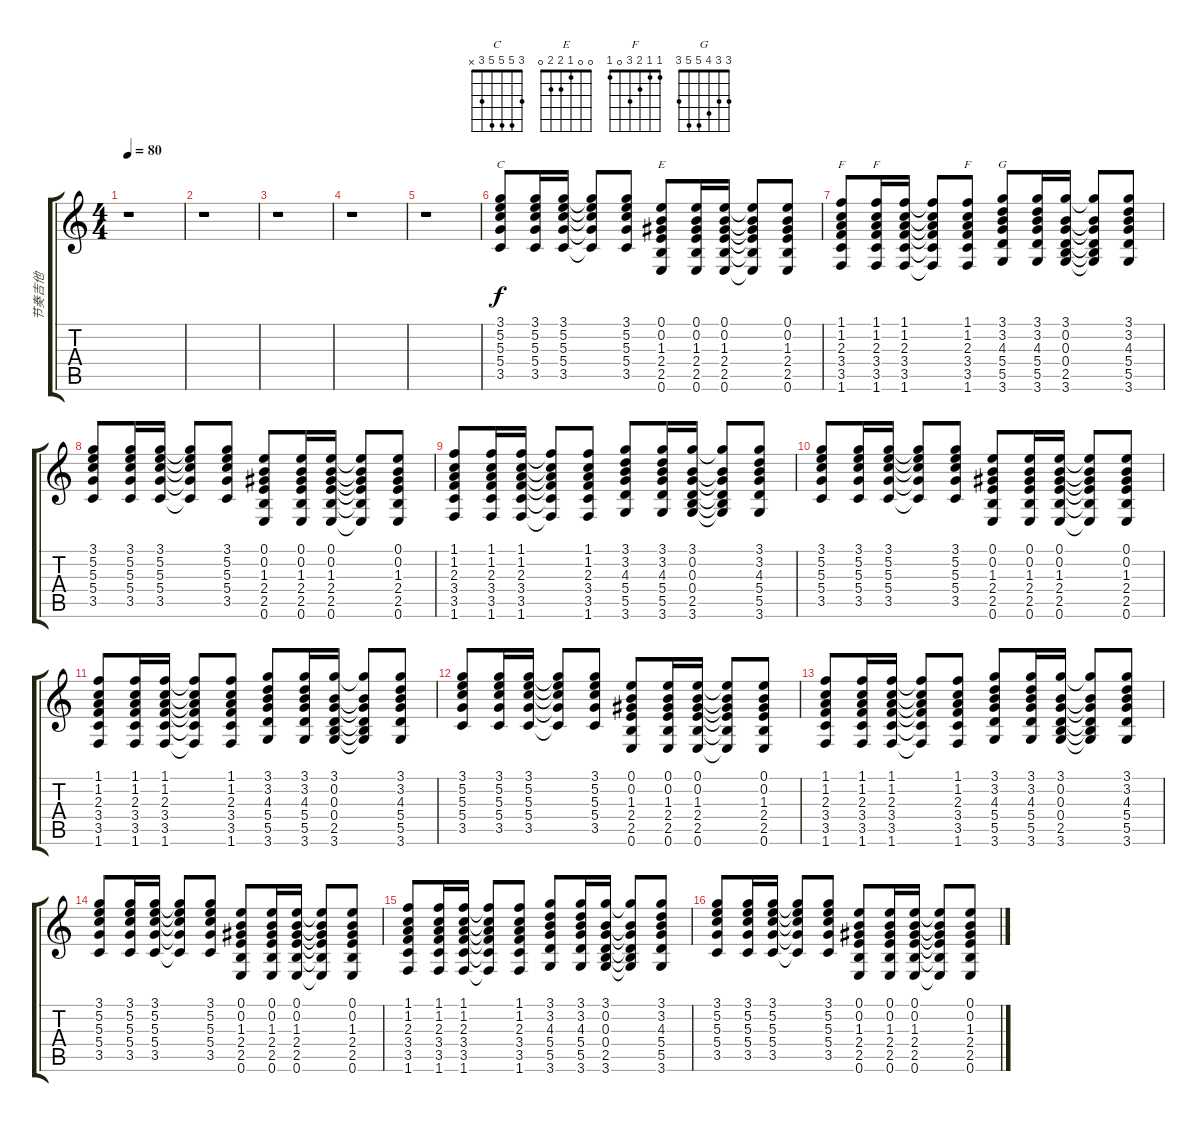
\track ("节奏吉他" "节奏吉他") {instrument distortionguitar}
\staff {score tabs}
\tuning (E4 B3 G3 D3 A2 E2) {hide}
\chord ("C" 3 5 5 5 3 x)
\chord ("E" 0 0 1 2 2 0)
\chord ("F" 5 6 5 7 8 x) {firstfret 5}
\chord ("F" 1 1 2 3 3 1)
\chord ("F" 1 1 2 3 0 1)
\chord ("G" 3 3 4 5 5 3)
\ts (4 4)
\tempo 80
\clef g2
\ks c
r.1{dy f} |
r.1 |
r.1 |
r.1 |
r.1 |
(3.1 5.2 5.3 5.4 3.5).8{ch "C"} (3.1 5.2 5.3 5.4 3.5).16 (3.1 5.2 5.3 5.4 3.5).16 (3.1{t} 5.2{t} 5.3{t} 5.4{t} 3.5{t}).8 (3.1 5.2 5.3 5.4 3.5).8 (0.1 0.2 1.3 2.4 2.5 0.6).8{ch "E"} (0.1 0.2 1.3 2.4 2.5 0.6).16 (0.1 0.2 1.3 2.4 2.5 0.6).16 (0.1{t} 0.2{t} 1.3{t} 2.4{t} 2.5{t} 0.6{t}).8 (0.1 0.2 1.3 2.4 2.5 0.6).8 |
(1.1 1.2 2.3 3.4 3.5 1.6).8{ch "F"} (1.1 1.2 2.3 3.4 3.5 1.6).16{ch "F"} (1.1 1.2 2.3 3.4 3.5 1.6).16 (1.1{t} 1.2{t} 2.3{t} 3.4{t} 3.5{t} 1.6{t}).8 (1.1 1.2 2.3 3.4 3.5 1.6).8{ch "F"} (3.1 3.2 4.3 5.4 5.5 3.6).8{ch "G"} (3.1 3.2 4.3 5.4 5.5 3.6).16 (3.1 0.2 0.3 0.4 2.5 3.6).16 (3.1{t} 0.2{t} 0.3{t} 0.4{t} 2.5{t} 3.6{t}).8 (3.1 3.2 4.3 5.4 5.5 3.6).8 |
(3.1 5.2 5.3 5.4 3.5).8 (3.1 5.2 5.3 5.4 3.5).16 (3.1 5.2 5.3 5.4 3.5).16 (3.1{t} 5.2{t} 5.3{t} 5.4{t} 3.5{t}).8 (3.1 5.2 5.3 5.4 3.5).8 (0.1 0.2 1.3 2.4 2.5 0.6).8 (0.1 0.2 1.3 2.4 2.5 0.6).16 (0.1 0.2 1.3 2.4 2.5 0.6).16 (0.1{t} 0.2{t} 1.3{t} 2.4{t} 2.5{t} 0.6{t}).8 (0.1 0.2 1.3 2.4 2.5 0.6).8 |
(1.1 1.2 2.3 3.4 3.5 1.6).8 (1.1 1.2 2.3 3.4 3.5 1.6).16 (1.1 1.2 2.3 3.4 3.5 1.6).16 (1.1{t} 1.2{t} 2.3{t} 3.4{t} 3.5{t} 1.6{t}).8 (1.1 1.2 2.3 3.4 3.5 1.6).8 (3.1 3.2 4.3 5.4 5.5 3.6).8 (3.1 3.2 4.3 5.4 5.5 3.6).16 (3.1 0.2 0.3 0.4 2.5 3.6).16 (3.1{t} 0.2{t} 0.3{t} 0.4{t} 2.5{t} 3.6{t}).8 (3.1 3.2 4.3 5.4 5.5 3.6).8 |
(3.1 5.2 5.3 5.4 3.5).8 (3.1 5.2 5.3 5.4 3.5).16 (3.1 5.2 5.3 5.4 3.5).16 (3.1{t} 5.2{t} 5.3{t} 5.4{t} 3.5{t}).8 (3.1 5.2 5.3 5.4 3.5).8 (0.1 0.2 1.3 2.4 2.5 0.6).8 (0.1 0.2 1.3 2.4 2.5 0.6).16 (0.1 0.2 1.3 2.4 2.5 0.6).16 (0.1{t} 0.2{t} 1.3{t} 2.4{t} 2.5{t} 0.6{t}).8 (0.1 0.2 1.3 2.4 2.5 0.6).8 |
(1.1 1.2 2.3 3.4 3.5 1.6).8 (1.1 1.2 2.3 3.4 3.5 1.6).16 (1.1 1.2 2.3 3.4 3.5 1.6).16 (1.1{t} 1.2{t} 2.3{t} 3.4{t} 3.5{t} 1.6{t}).8 (1.1 1.2 2.3 3.4 3.5 1.6).8 (3.1 3.2 4.3 5.4 5.5 3.6).8 (3.1 3.2 4.3 5.4 5.5 3.6).16 (3.1 0.2 0.3 0.4 2.5 3.6).16 (3.1{t} 0.2{t} 0.3{t} 0.4{t} 2.5{t} 3.6{t}).8 (3.1 3.2 4.3 5.4 5.5 3.6).8 |
(3.1 5.2 5.3 5.4 3.5).8 (3.1 5.2 5.3 5.4 3.5).16 (3.1 5.2 5.3 5.4 3.5).16 (3.1{t} 5.2{t} 5.3{t} 5.4{t} 3.5{t}).8 (3.1 5.2 5.3 5.4 3.5).8 (0.1 0.2 1.3 2.4 2.5 0.6).8 (0.1 0.2 1.3 2.4 2.5 0.6).16 (0.1 0.2 1.3 2.4 2.5 0.6).16 (0.1{t} 0.2{t} 1.3{t} 2.4{t} 2.5{t} 0.6{t}).8 (0.1 0.2 1.3 2.4 2.5 0.6).8 |
(1.1 1.2 2.3 3.4 3.5 1.6).8 (1.1 1.2 2.3 3.4 3.5 1.6).16 (1.1 1.2 2.3 3.4 3.5 1.6).16 (1.1{t} 1.2{t} 2.3{t} 3.4{t} 3.5{t} 1.6{t}).8 (1.1 1.2 2.3 3.4 3.5 1.6).8 (3.1 3.2 4.3 5.4 5.5 3.6).8 (3.1 3.2 4.3 5.4 5.5 3.6).16 (3.1 0.2 0.3 0.4 2.5 3.6).16 (3.1{t} 0.2{t} 0.3{t} 0.4{t} 2.5{t} 3.6{t}).8 (3.1 3.2 4.3 5.4 5.5 3.6).8 |
(3.1 5.2 5.3 5.4 3.5).8 (3.1 5.2 5.3 5.4 3.5).16 (3.1 5.2 5.3 5.4 3.5).16 (3.1{t} 5.2{t} 5.3{t} 5.4{t} 3.5{t}).8 (3.1 5.2 5.3 5.4 3.5).8 (0.1 0.2 1.3 2.4 2.5 0.6).8 (0.1 0.2 1.3 2.4 2.5 0.6).16 (0.1 0.2 1.3 2.4 2.5 0.6).16 (0.1{t} 0.2{t} 1.3{t} 2.4{t} 2.5{t} 0.6{t}).8 (0.1 0.2 1.3 2.4 2.5 0.6).8 |
(1.1 1.2 2.3 3.4 3.5 1.6).8 (1.1 1.2 2.3 3.4 3.5 1.6).16 (1.1 1.2 2.3 3.4 3.5 1.6).16 (1.1{t} 1.2{t} 2.3{t} 3.4{t} 3.5{t} 1.6{t}).8 (1.1 1.2 2.3 3.4 3.5 1.6).8 (3.1 3.2 4.3 5.4 5.5 3.6).8 (3.1 3.2 4.3 5.4 5.5 3.6).16 (3.1 0.2 0.3 0.4 2.5 3.6).16 (3.1{t} 0.2{t} 0.3{t} 0.4{t} 2.5{t} 3.6{t}).8 (3.1 3.2 4.3 5.4 5.5 3.6).8 |
(3.1 5.2 5.3 5.4 3.5).8 (3.1 5.2 5.3 5.4 3.5).16 (3.1 5.2 5.3 5.4 3.5).16 (3.1{t} 5.2{t} 5.3{t} 5.4{t} 3.5{t}).8 (3.1 5.2 5.3 5.4 3.5).8 (0.1 0.2 1.3 2.4 2.5 0.6).8 (0.1 0.2 1.3 2.4 2.5 0.6).16 (0.1 0.2 1.3 2.4 2.5 0.6).16 (0.1{t} 0.2{t} 1.3{t} 2.4{t} 2.5{t} 0.6{t}).8 (0.1 0.2 1.3 2.4 2.5 0.6).8
